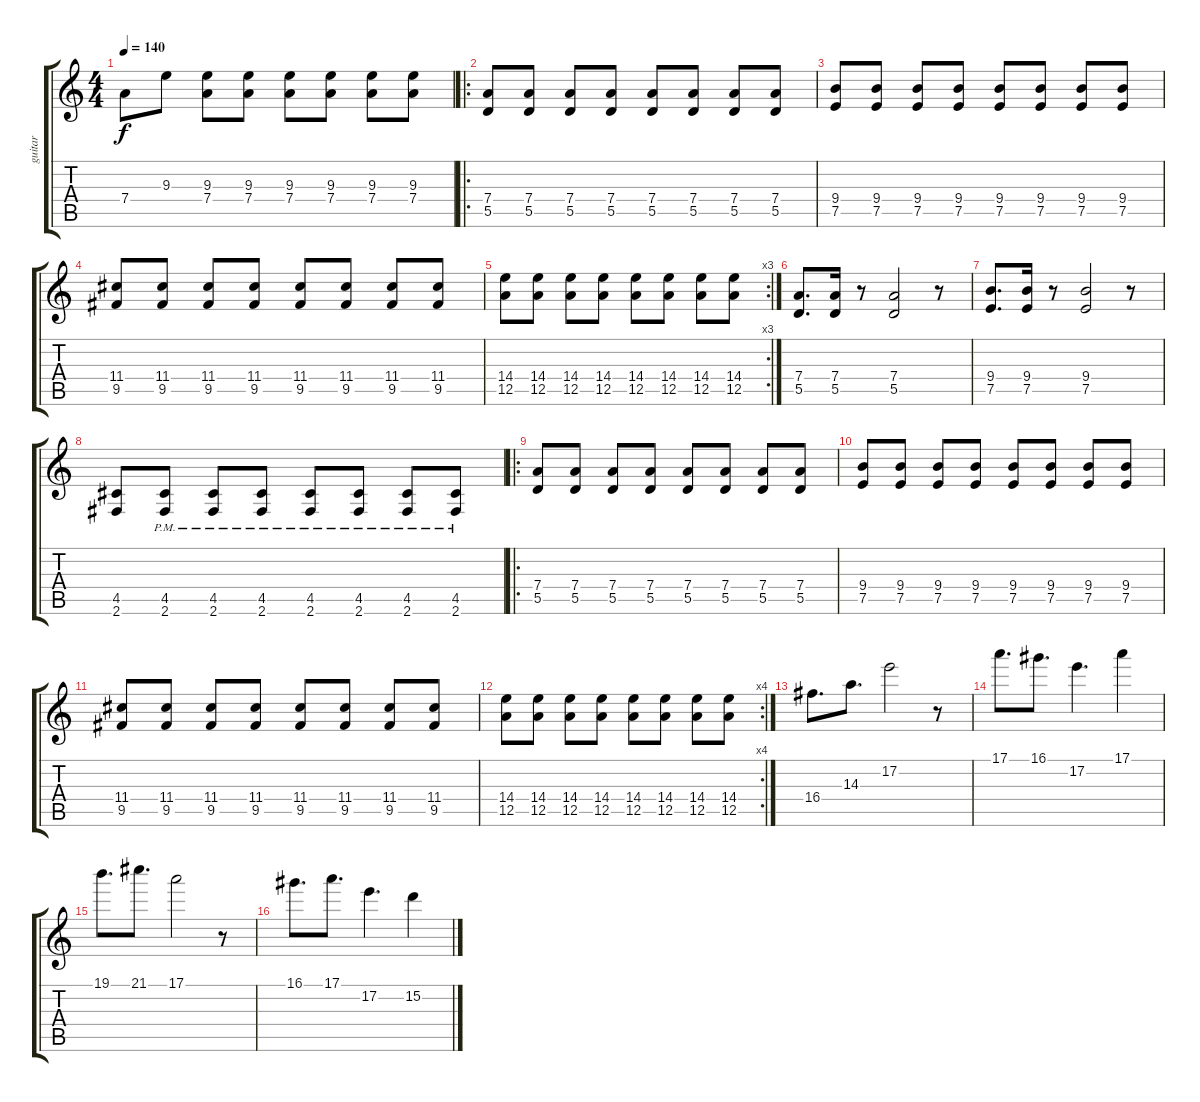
\track ("guitar" "guitar") {instrument distortionguitar}
\staff {score tabs}
\tuning (E4 B3 G3 D3 A2 E2) {hide}
\ts (4 4)
\tempo 140
\clef g2
\ks c
7.4.8{dy f} 9.3.8 (9.3 7.4).8 (9.3 7.4).8 (9.3 7.4).8 (9.3 7.4).8 (9.3 7.4).8 (9.3 7.4).8 |
\ro
(7.4 5.5).8 (7.4 5.5).8 (7.4 5.5).8 (7.4 5.5).8 (7.4 5.5).8 (7.4 5.5).8 (7.4 5.5).8 (7.4 5.5).8 |
(9.4 7.5).8 (9.4 7.5).8 (9.4 7.5).8 (9.4 7.5).8 (9.4 7.5).8 (9.4 7.5).8 (9.4 7.5).8 (9.4 7.5).8 |
(11.4 9.5).8 (11.4 9.5).8 (11.4 9.5).8 (11.4 9.5).8 (11.4 9.5).8 (11.4 9.5).8 (11.4 9.5).8 (11.4 9.5).8 |
\rc 3
(14.4 12.5).8 (14.4 12.5).8 (14.4 12.5).8 (14.4 12.5).8 (14.4 12.5).8 (14.4 12.5).8 (14.4 12.5).8 (14.4 12.5).8 |
(7.4 5.5).8{d} (7.4 5.5).16 r.8 (7.4 5.5).2 r.8 |
(9.4 7.5).8{d} (9.4 7.5).16 r.8 (9.4 7.5).2 r.8 |
(4.5 2.6).8 (4.5{pm} 2.6{pm}).8 (4.5{pm} 2.6{pm}).8 (4.5{pm} 2.6{pm}).8 (4.5{pm} 2.6{pm}).8 (4.5{pm} 2.6{pm}).8 (4.5{pm} 2.6{pm}).8 (4.5{pm} 2.6{pm}).8 |
\ro
(7.4 5.5).8 (7.4 5.5).8 (7.4 5.5).8 (7.4 5.5).8 (7.4 5.5).8 (7.4 5.5).8 (7.4 5.5).8 (7.4 5.5).8 |
(9.4 7.5).8 (9.4 7.5).8 (9.4 7.5).8 (9.4 7.5).8 (9.4 7.5).8 (9.4 7.5).8 (9.4 7.5).8 (9.4 7.5).8 |
(11.4 9.5).8 (11.4 9.5).8 (11.4 9.5).8 (11.4 9.5).8 (11.4 9.5).8 (11.4 9.5).8 (11.4 9.5).8 (11.4 9.5).8 |
\rc 4
(14.4 12.5).8 (14.4 12.5).8 (14.4 12.5).8 (14.4 12.5).8 (14.4 12.5).8 (14.4 12.5).8 (14.4 12.5).8 (14.4 12.5).8 |
16.4.8{d} 14.3.8{d} 17.2.2 r.8 |
17.1.8{d} 16.1.8{d} 17.2.4{d} 17.1.4 |
19.1.8{d} 21.1.8{d} 17.1.2 r.8 |
16.1.8{d} 17.1.8{d} 17.2.4{d} 15.2.4
